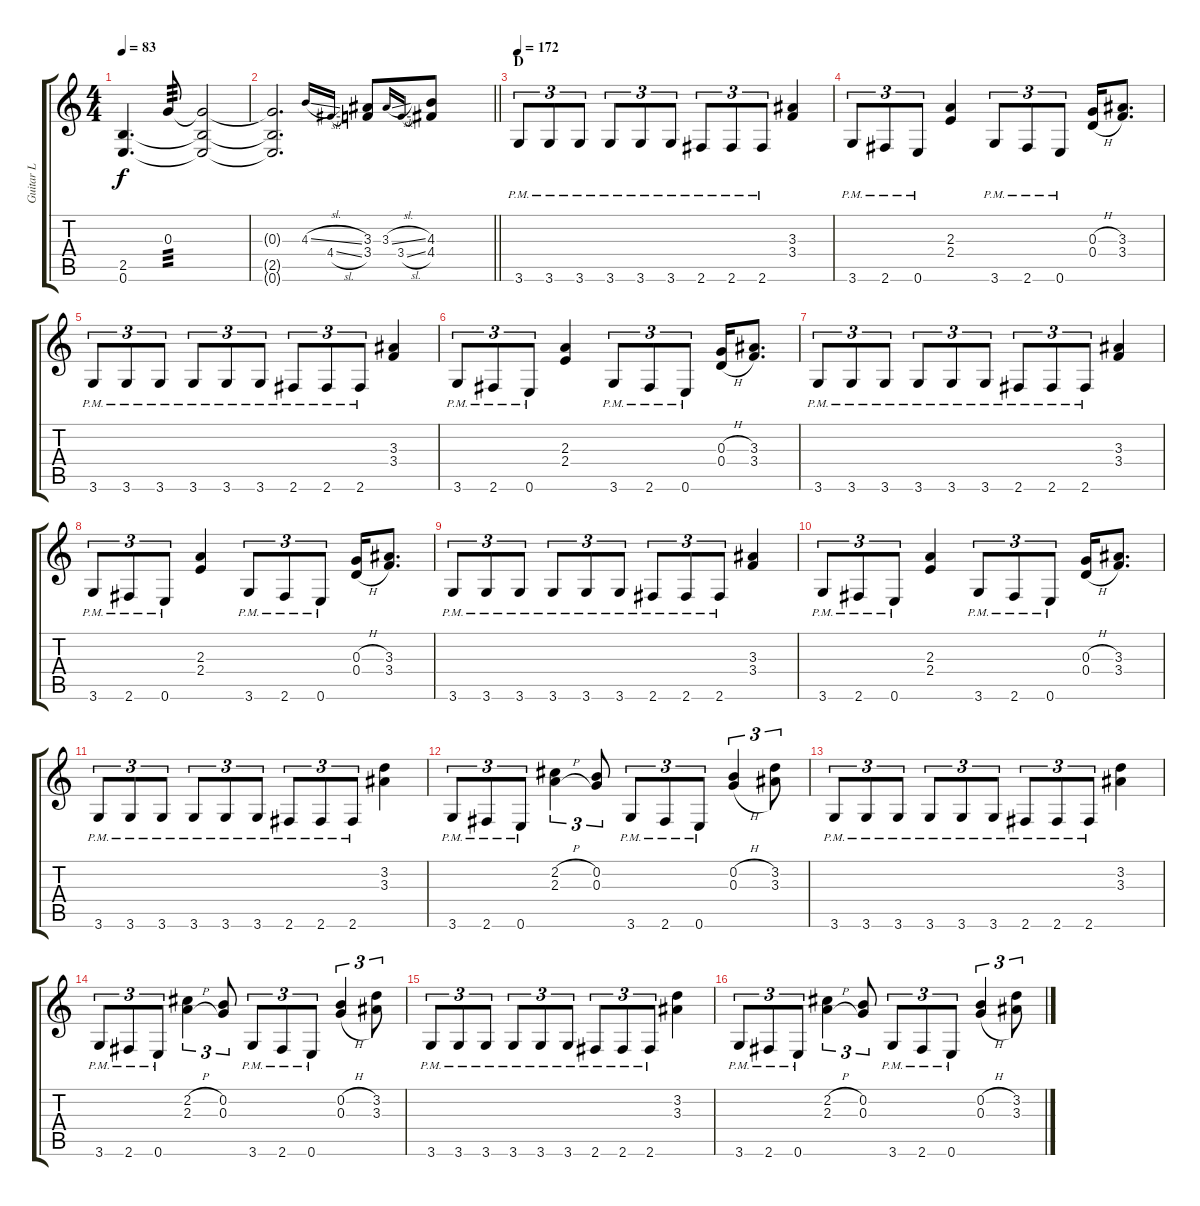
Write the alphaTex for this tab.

\track ("Guitar L" "Guitar L") {instrument distortionguitar}
\staff {score tabs}
\tuning (E4 B3 G3 D3 A2 E2) {hide}
\ts (4 4)
\tempo 83
\clef g2
\ks c
(2.5 0.6).4{d dy f} 0.3.8{tp 3} (0.3{t} 2.5{t} 0.6{t}).2 |
\barLineRight lightlight
(0.3{t} 2.5{t} 0.6{t}).2{d} 4.3{sl}.16{gr onbeat} 4.4{sl}.16{gr onbeat} (3.3 3.4).8 3.3{sl}.16{gr onbeat} 3.4{sl}.16{gr onbeat} (4.3 4.4).8 |
\section ("" "D")
\tempo 172
3.6{pm}.8{tu (3 2)} 3.6{pm}.8{tu (3 2)} 3.6{pm}.8{tu (3 2)} 3.6{pm}.8{tu (3 2)} 3.6{pm}.8{tu (3 2)} 3.6{pm}.8{tu (3 2)} 2.6{pm}.8{tu (3 2)} 2.6{pm}.8{tu (3 2)} 2.6{pm}.8{tu (3 2)} (3.3 3.4).4 |
3.6{pm}.8{tu (3 2)} 2.6{pm}.8{tu (3 2)} 0.6{pm}.8{tu (3 2)} (2.3 2.4).4 3.6{pm}.8{tu (3 2)} 2.6{pm}.8{tu (3 2)} 0.6{pm}.8{tu (3 2)} (0.3{h} 0.4{h}).16 (3.3 3.4).8{d} |
3.6{pm}.8{tu (3 2)} 3.6{pm}.8{tu (3 2)} 3.6{pm}.8{tu (3 2)} 3.6{pm}.8{tu (3 2)} 3.6{pm}.8{tu (3 2)} 3.6{pm}.8{tu (3 2)} 2.6{pm}.8{tu (3 2)} 2.6{pm}.8{tu (3 2)} 2.6{pm}.8{tu (3 2)} (3.3 3.4).4 |
3.6{pm}.8{tu (3 2)} 2.6{pm}.8{tu (3 2)} 0.6{pm}.8{tu (3 2)} (2.3 2.4).4 3.6{pm}.8{tu (3 2)} 2.6{pm}.8{tu (3 2)} 0.6{pm}.8{tu (3 2)} (0.3{h} 0.4{h}).16 (3.3 3.4).8{d} |
3.6{pm}.8{tu (3 2)} 3.6{pm}.8{tu (3 2)} 3.6{pm}.8{tu (3 2)} 3.6{pm}.8{tu (3 2)} 3.6{pm}.8{tu (3 2)} 3.6{pm}.8{tu (3 2)} 2.6{pm}.8{tu (3 2)} 2.6{pm}.8{tu (3 2)} 2.6{pm}.8{tu (3 2)} (3.3 3.4).4 |
3.6{pm}.8{tu (3 2)} 2.6{pm}.8{tu (3 2)} 0.6{pm}.8{tu (3 2)} (2.3 2.4).4 3.6{pm}.8{tu (3 2)} 2.6{pm}.8{tu (3 2)} 0.6{pm}.8{tu (3 2)} (0.3{h} 0.4{h}).16 (3.3 3.4).8{d} |
3.6{pm}.8{tu (3 2)} 3.6{pm}.8{tu (3 2)} 3.6{pm}.8{tu (3 2)} 3.6{pm}.8{tu (3 2)} 3.6{pm}.8{tu (3 2)} 3.6{pm}.8{tu (3 2)} 2.6{pm}.8{tu (3 2)} 2.6{pm}.8{tu (3 2)} 2.6{pm}.8{tu (3 2)} (3.3 3.4).4 |
3.6{pm}.8{tu (3 2)} 2.6{pm}.8{tu (3 2)} 0.6{pm}.8{tu (3 2)} (2.3 2.4).4 3.6{pm}.8{tu (3 2)} 2.6{pm}.8{tu (3 2)} 0.6{pm}.8{tu (3 2)} (0.3{h} 0.4{h}).16 (3.3 3.4).8{d} |
3.6{pm}.8{tu (3 2)} 3.6{pm}.8{tu (3 2)} 3.6{pm}.8{tu (3 2)} 3.6{pm}.8{tu (3 2)} 3.6{pm}.8{tu (3 2)} 3.6{pm}.8{tu (3 2)} 2.6{pm}.8{tu (3 2)} 2.6{pm}.8{tu (3 2)} 2.6{pm}.8{tu (3 2)} (3.2 3.3).4 |
3.6{pm}.8{tu (3 2)} 2.6{pm}.8{tu (3 2)} 0.6{pm}.8{tu (3 2)} (2.2{h} 2.3{h}).4{tu (3 2)} (0.2 0.3).8{tu (3 2)} 3.6{pm}.8{tu (3 2)} 2.6{pm}.8{tu (3 2)} 0.6{pm}.8{tu (3 2)} (0.2{h} 0.3{h}).4{tu (3 2)} (3.2 3.3).8{tu (3 2)} |
3.6{pm}.8{tu (3 2)} 3.6{pm}.8{tu (3 2)} 3.6{pm}.8{tu (3 2)} 3.6{pm}.8{tu (3 2)} 3.6{pm}.8{tu (3 2)} 3.6{pm}.8{tu (3 2)} 2.6{pm}.8{tu (3 2)} 2.6{pm}.8{tu (3 2)} 2.6{pm}.8{tu (3 2)} (3.2 3.3).4 |
3.6{pm}.8{tu (3 2)} 2.6{pm}.8{tu (3 2)} 0.6{pm}.8{tu (3 2)} (2.2{h} 2.3{h}).4{tu (3 2)} (0.2 0.3).8{tu (3 2)} 3.6{pm}.8{tu (3 2)} 2.6{pm}.8{tu (3 2)} 0.6{pm}.8{tu (3 2)} (0.2{h} 0.3{h}).4{tu (3 2)} (3.2 3.3).8{tu (3 2)} |
3.6{pm}.8{tu (3 2)} 3.6{pm}.8{tu (3 2)} 3.6{pm}.8{tu (3 2)} 3.6{pm}.8{tu (3 2)} 3.6{pm}.8{tu (3 2)} 3.6{pm}.8{tu (3 2)} 2.6{pm}.8{tu (3 2)} 2.6{pm}.8{tu (3 2)} 2.6{pm}.8{tu (3 2)} (3.2 3.3).4 |
3.6{pm}.8{tu (3 2)} 2.6{pm}.8{tu (3 2)} 0.6{pm}.8{tu (3 2)} (2.2{h} 2.3{h}).4{tu (3 2)} (0.2 0.3).8{tu (3 2)} 3.6{pm}.8{tu (3 2)} 2.6{pm}.8{tu (3 2)} 0.6{pm}.8{tu (3 2)} (0.2{h} 0.3{h}).4{tu (3 2)} (3.2 3.3).8{tu (3 2)}
